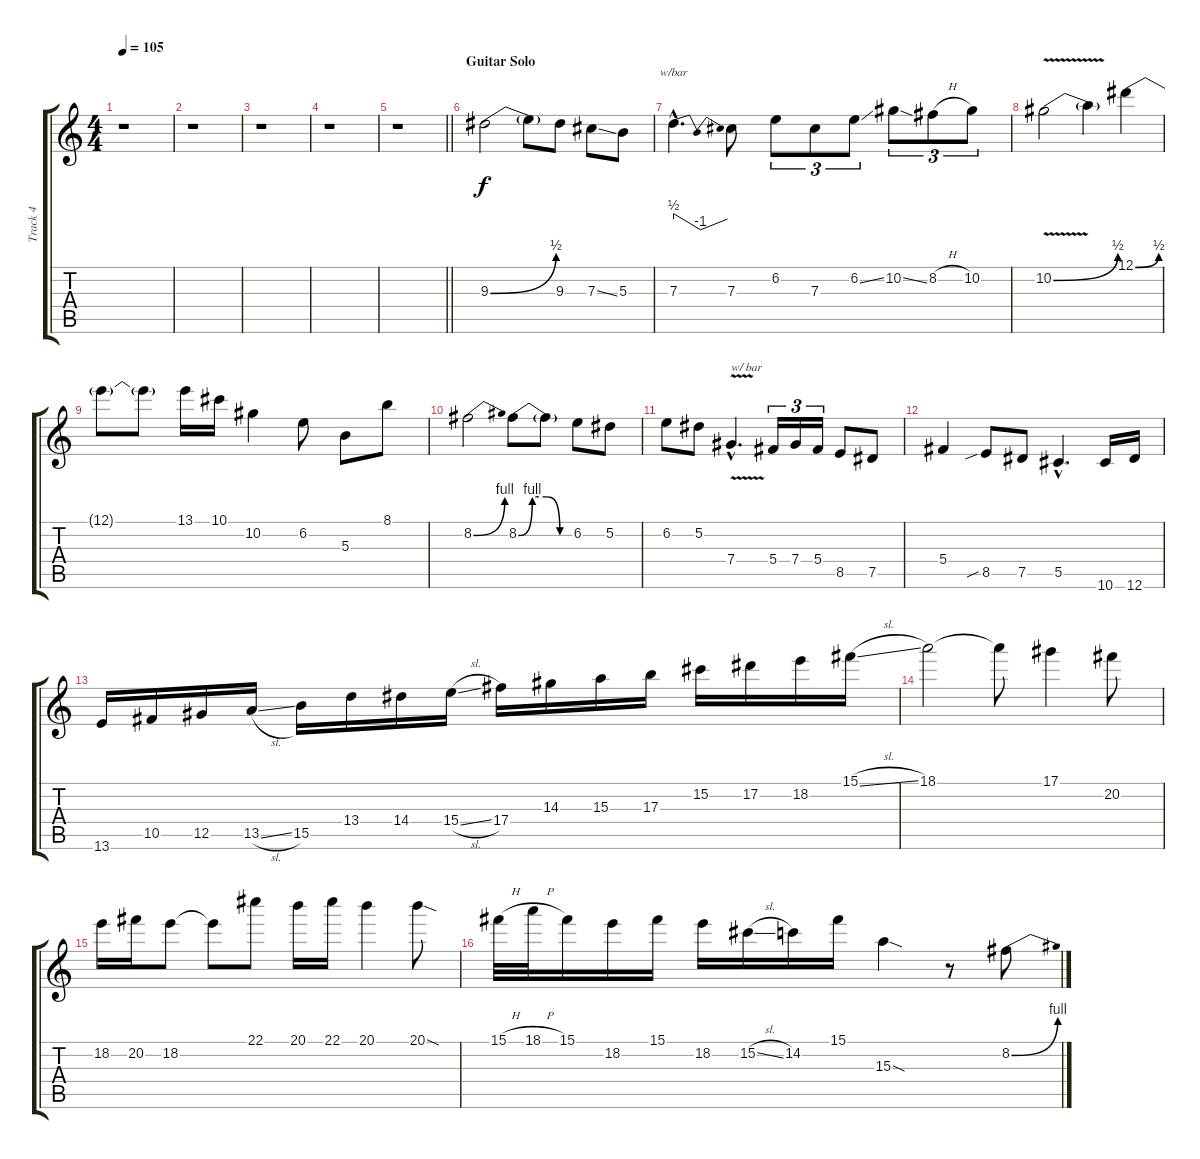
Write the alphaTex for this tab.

\track ("Track 4" "Track 4") {instrument overdrivenguitar}
\staff {score tabs}
\tuning (Eb4 Bb3 Gb3 Db3 Ab2 Eb2) {hide}
\ts (4 4)
\tempo 105
\clef g2
\ks c
r.1{dy f} |
r.1 |
r.1 |
r.1 |
\barLineRight lightlight
r.1 |
\section ("" "Guitar Solo")
9.3{be (bend 0 0 60 2)}.2 9.3{t}.8 9.3.8 7.3{ss}.8 5.3.8 |
7.3{hac}.4{d tbe (dip default 0 2 30 -4 60 0)} 7.3.8 6.2.8{tu (3 2)} 7.3.8{tu (3 2)} 6.2{ss}.8{tu (3 2)} 10.2{ss}.8{tu (3 2)} 8.2{h}.8{tu (3 2)} 10.2.8{tu (3 2)} |
10.2{be (bend 0 0 60 2) v}.2 10.2{t}.4 12.1{be (bend 0 0 60 2)}.4 |
12.1{t}.8 12.1{t}.8 13.1.16 10.1.16 10.2.4 6.2.8 5.3.8 8.1.8 |
8.2{be (bend 0 0 60 4)}.2 8.2{be (custom 0 0 15 4 30 4 45 0 60 0)}.8 8.2{t}.8 6.2.8 5.2.8 |
6.2.8 5.2.8 7.4{v hac}.4{d txt "w/ bar"} 5.4.16{tu (3 2)} 7.4.16{tu (3 2)} 5.4.16{tu (3 2)} 8.5.8 7.5.8 |
5.4.4 8.5{sib}.8 7.5.8 5.5{hac}.4{d} 10.6.16 12.6.16 |
13.6.16 10.5.16 12.5.16 13.5{sl}.16 15.5.16 13.4.16 14.4.16 15.4{sl}.16 17.4.16 14.3.16 15.3.16 17.3.16 15.2.16 17.2.16 18.2.16 15.1{sl}.16 |
18.1.2 18.1{t}.8 17.1.4 20.2.8 |
18.2.16 20.2.16 18.2.8 18.2{t}.8 22.1.8 20.1.16 22.1.16 20.1.4 20.1{sod}.8 |
15.1{h}.32 18.1{h}.32 15.1.16 18.2.16 15.1.16 18.2.16 15.2{sl}.16 14.2.16 15.1.16 15.3{sod}.4 r.8 8.2{be (bend 0 0 60 4)}.8
